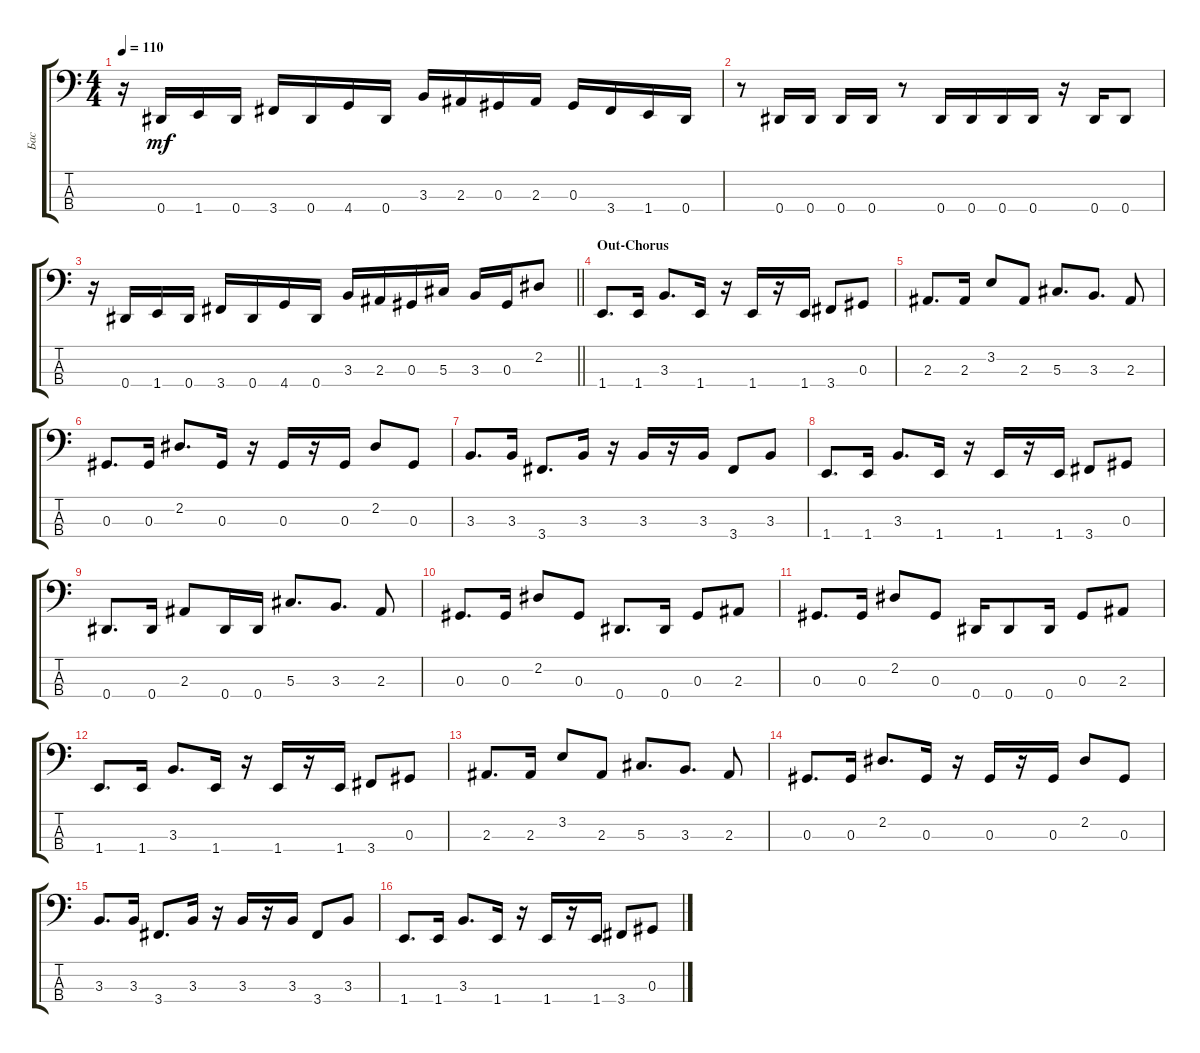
\track ("Бас" "Бас") {instrument electricbassfinger}
\staff {score tabs}
\tuning (Gb2 Db2 Ab1 Eb1) {hide}
\ts (4 4)
\tempo 110
\clef f4
\ks c
r.16{dy mf} 0.4.16 1.4.16 0.4.16 3.4.16 0.4.16 4.4.16 0.4.16 3.3.16 2.3.16 0.3.16 2.3.16 0.3.16 3.4.16 1.4.16 0.4.16 |
r.8 0.4.16 0.4.16 0.4.16 0.4.16 r.8 0.4.16 0.4.16 0.4.16 0.4.16 r.16 0.4.16 0.4.8 |
\barLineRight lightlight
r.16 0.4.16 1.4.16 0.4.16 3.4.16 0.4.16 4.4.16 0.4.16 3.3.16 2.3.16 0.3.16 5.3.16 3.3.16 0.3.16 2.2.8 |
\section ("" "Out-Chorus")
1.4.8{d} 1.4.16 3.3.8{d} 1.4.16 r.16 1.4.16 r.16 1.4.16 3.4.8 0.3.8 |
2.3.8{d} 2.3.16 3.2.8 2.3.8 5.3.8{d} 3.3.8{d} 2.3.8 |
0.3.8{d} 0.3.16 2.2.8{d} 0.3.16 r.16 0.3.16 r.16 0.3.16 2.2.8 0.3.8 |
3.3.8{d} 3.3.16 3.4.8{d} 3.3.16 r.16 3.3.16 r.16 3.3.16 3.4.8 3.3.8 |
1.4.8{d} 1.4.16 3.3.8{d} 1.4.16 r.16 1.4.16 r.16 1.4.16 3.4.8 0.3.8 |
0.4.8{d} 0.4.16 2.3.8 0.4.16 0.4.16 5.3.8{d} 3.3.8{d} 2.3.8 |
0.3.8{d} 0.3.16 2.2.8 0.3.8 0.4.8{d} 0.4.16 0.3.8 2.3.8 |
0.3.8{d} 0.3.16 2.2.8 0.3.8 0.4.16 0.4.8 0.4.16 0.3.8 2.3.8 |
1.4.8{d} 1.4.16 3.3.8{d} 1.4.16 r.16 1.4.16 r.16 1.4.16 3.4.8 0.3.8 |
2.3.8{d} 2.3.16 3.2.8 2.3.8 5.3.8{d} 3.3.8{d} 2.3.8 |
0.3.8{d} 0.3.16 2.2.8{d} 0.3.16 r.16 0.3.16 r.16 0.3.16 2.2.8 0.3.8 |
3.3.8{d} 3.3.16 3.4.8{d} 3.3.16 r.16 3.3.16 r.16 3.3.16 3.4.8 3.3.8 |
1.4.8{d} 1.4.16 3.3.8{d} 1.4.16 r.16 1.4.16 r.16 1.4.16 3.4.8 0.3.8
